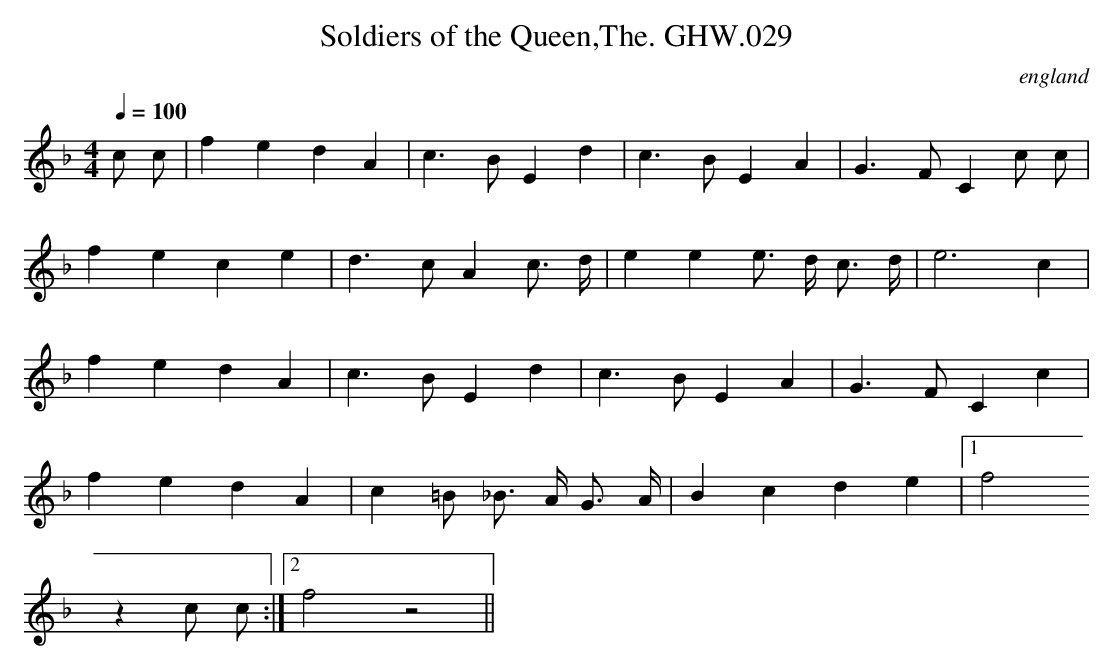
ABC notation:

X:1
T:Soldiers of the Queen,The. GHW.029
O:england
M:4/4
L:1/4
Q:100
K:F
c/ c/|fedA|c>B Ed|c>BE A|G>F C c/ c/|
fece|d>c A c3/4 d/4|e e e3/4 d/4 c3/4 d/4|e3 c|
fedA|c>B Ed|c>BE A|G>F C c|
fedA|c =B/ _B3/4 A/4 G3/4 A/4|Bcde|1f2
z c/ c/:|2f2 z2||
